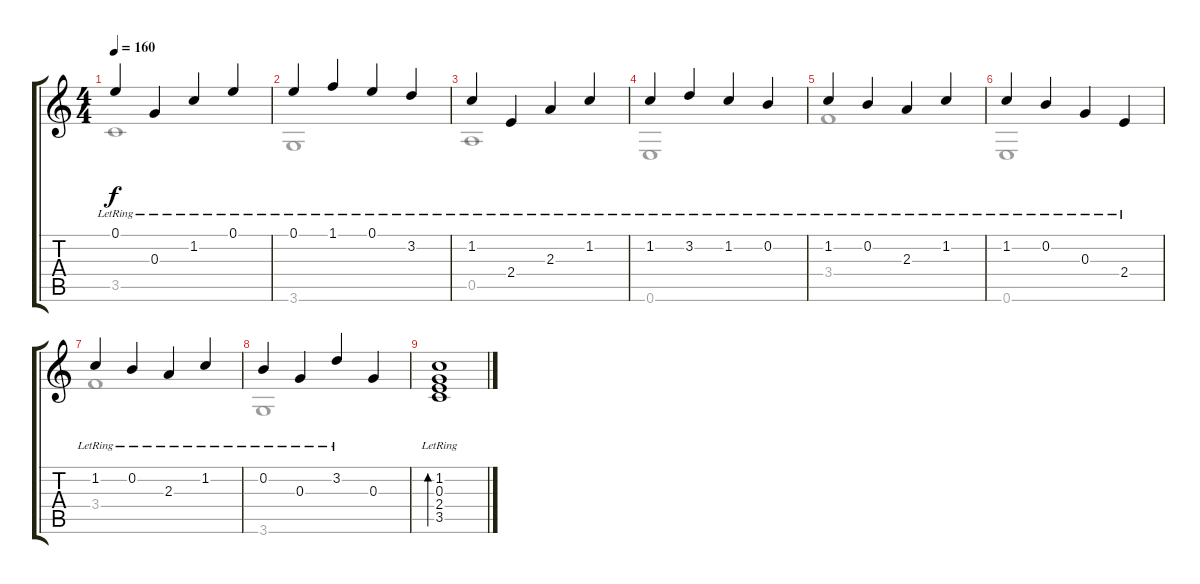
\track "" {instrument acousticguitarnylon}
\staff {score tabs}
\tuning (E4 B3 G3 D3 A2 E2) {hide}
\voice
\ts (4 4)
\tempo 160
\clef g2
\ks c
0.1{lr}.4{dy f} 0.3{lr}.4 1.2{lr}.4 0.1{lr}.4 |
0.1{lr}.4 1.1{lr}.4 0.1{lr}.4 3.2{lr}.4 |
1.2{lr}.4 2.4{lr}.4 2.3{lr}.4 1.2{lr}.4 |
1.2{lr}.4 3.2{lr}.4 1.2{lr}.4 0.2{lr}.4 |
1.2{lr}.4 0.2{lr}.4 2.3{lr}.4 1.2{lr}.4 |
1.2{lr}.4 0.2{lr}.4 0.3{lr}.4 2.4{lr}.4 |
1.2{lr}.4 0.2{lr}.4 2.3{lr}.4 1.2{lr}.4 |
0.2{lr}.4 0.3{lr}.4 3.2{lr}.4 0.3.4 |
(1.2{lr} 0.3{lr} 2.4{lr} 3.5{lr}).1{bd 480}
\voice
\clef g2
\ottava regular
\simile none
\ks c
3.5.1{dy f} |
3.6.1 |
0.5.1 |
0.6.1 |
3.4.1 |
0.6.1 |
3.4.1 |
3.6.1 |
